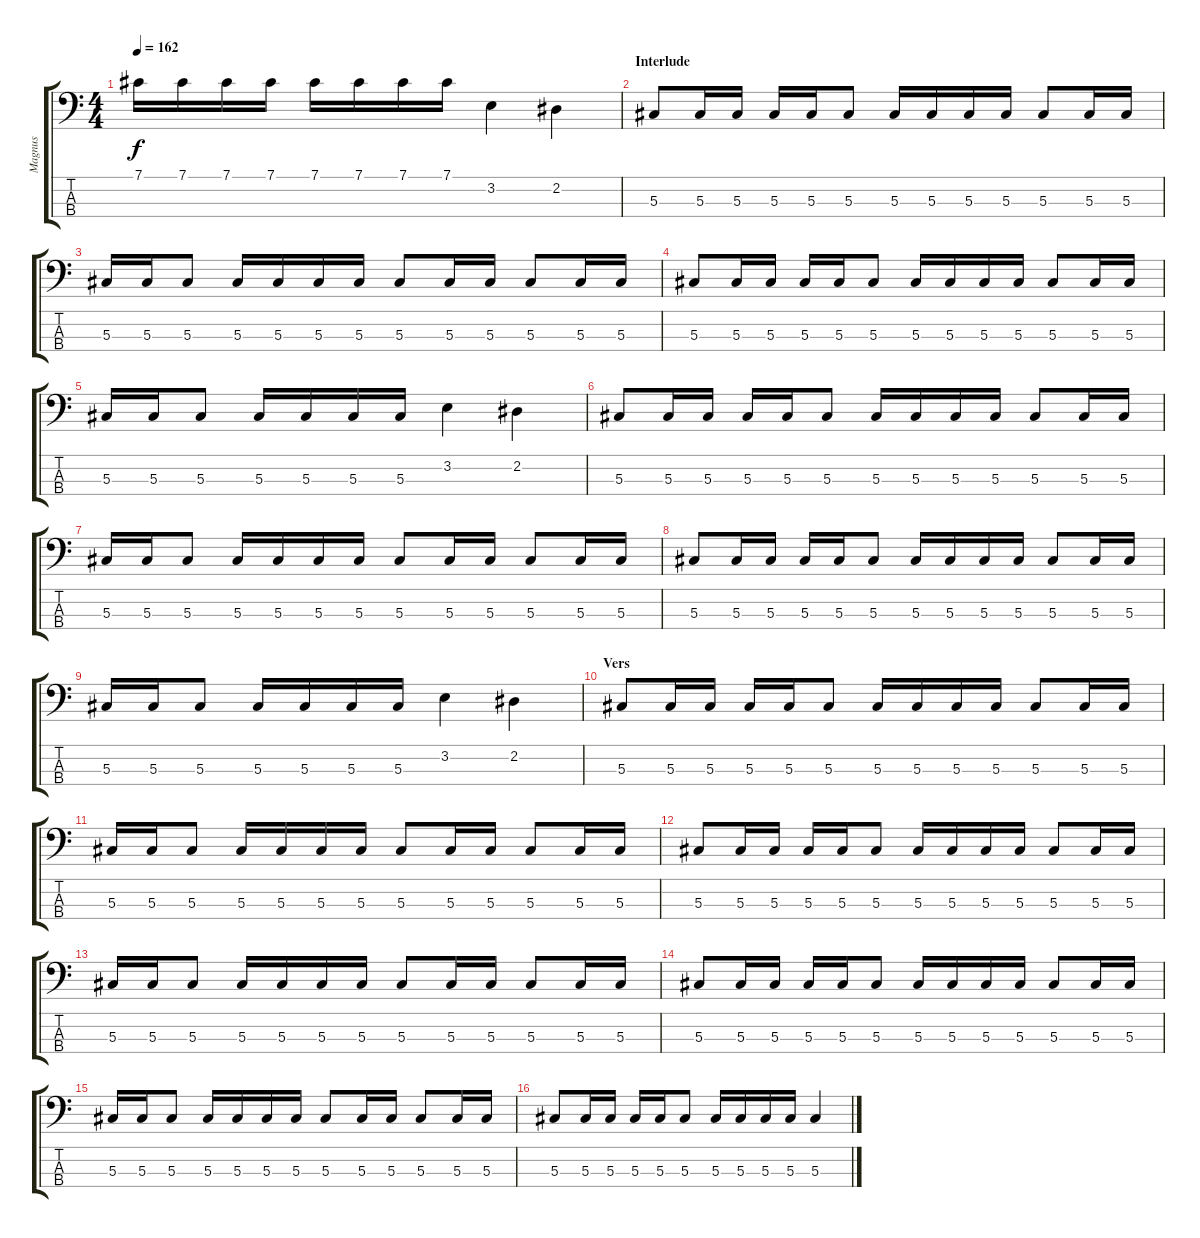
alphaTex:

\track ("Magnus" "Magnus") {instrument electricbassfinger}
\staff {score tabs}
\tuning (Gb2 Db2 Ab1 Eb1) {hide}
\ts (4 4)
\tempo 162
\clef f4
\ks c
7.1.16{dy f} 7.1.16 7.1.16 7.1.16 7.1.16 7.1.16 7.1.16 7.1.16 3.2.4 2.2.4 |
\section ("" "Interlude")
5.3.8 5.3.16 5.3.16 5.3.16 5.3.16 5.3.8 5.3.16 5.3.16 5.3.16 5.3.16 5.3.8 5.3.16 5.3.16 |
5.3.16 5.3.16 5.3.8 5.3.16 5.3.16 5.3.16 5.3.16 5.3.8 5.3.16 5.3.16 5.3.8 5.3.16 5.3.16 |
5.3.8 5.3.16 5.3.16 5.3.16 5.3.16 5.3.8 5.3.16 5.3.16 5.3.16 5.3.16 5.3.8 5.3.16 5.3.16 |
5.3.16 5.3.16 5.3.8 5.3.16 5.3.16 5.3.16 5.3.16 3.2.4 2.2.4 |
5.3.8 5.3.16 5.3.16 5.3.16 5.3.16 5.3.8 5.3.16 5.3.16 5.3.16 5.3.16 5.3.8 5.3.16 5.3.16 |
5.3.16 5.3.16 5.3.8 5.3.16 5.3.16 5.3.16 5.3.16 5.3.8 5.3.16 5.3.16 5.3.8 5.3.16 5.3.16 |
5.3.8 5.3.16 5.3.16 5.3.16 5.3.16 5.3.8 5.3.16 5.3.16 5.3.16 5.3.16 5.3.8 5.3.16 5.3.16 |
5.3.16 5.3.16 5.3.8 5.3.16 5.3.16 5.3.16 5.3.16 3.2.4 2.2.4 |
\section ("" "Vers")
5.3.8 5.3.16 5.3.16 5.3.16 5.3.16 5.3.8 5.3.16 5.3.16 5.3.16 5.3.16 5.3.8 5.3.16 5.3.16 |
5.3.16 5.3.16 5.3.8 5.3.16 5.3.16 5.3.16 5.3.16 5.3.8 5.3.16 5.3.16 5.3.8 5.3.16 5.3.16 |
5.3.8 5.3.16 5.3.16 5.3.16 5.3.16 5.3.8 5.3.16 5.3.16 5.3.16 5.3.16 5.3.8 5.3.16 5.3.16 |
5.3.16 5.3.16 5.3.8 5.3.16 5.3.16 5.3.16 5.3.16 5.3.8 5.3.16 5.3.16 5.3.8 5.3.16 5.3.16 |
5.3.8 5.3.16 5.3.16 5.3.16 5.3.16 5.3.8 5.3.16 5.3.16 5.3.16 5.3.16 5.3.8 5.3.16 5.3.16 |
5.3.16 5.3.16 5.3.8 5.3.16 5.3.16 5.3.16 5.3.16 5.3.8 5.3.16 5.3.16 5.3.8 5.3.16 5.3.16 |
5.3.8 5.3.16 5.3.16 5.3.16 5.3.16 5.3.8 5.3.16 5.3.16 5.3.16 5.3.16 5.3.4
